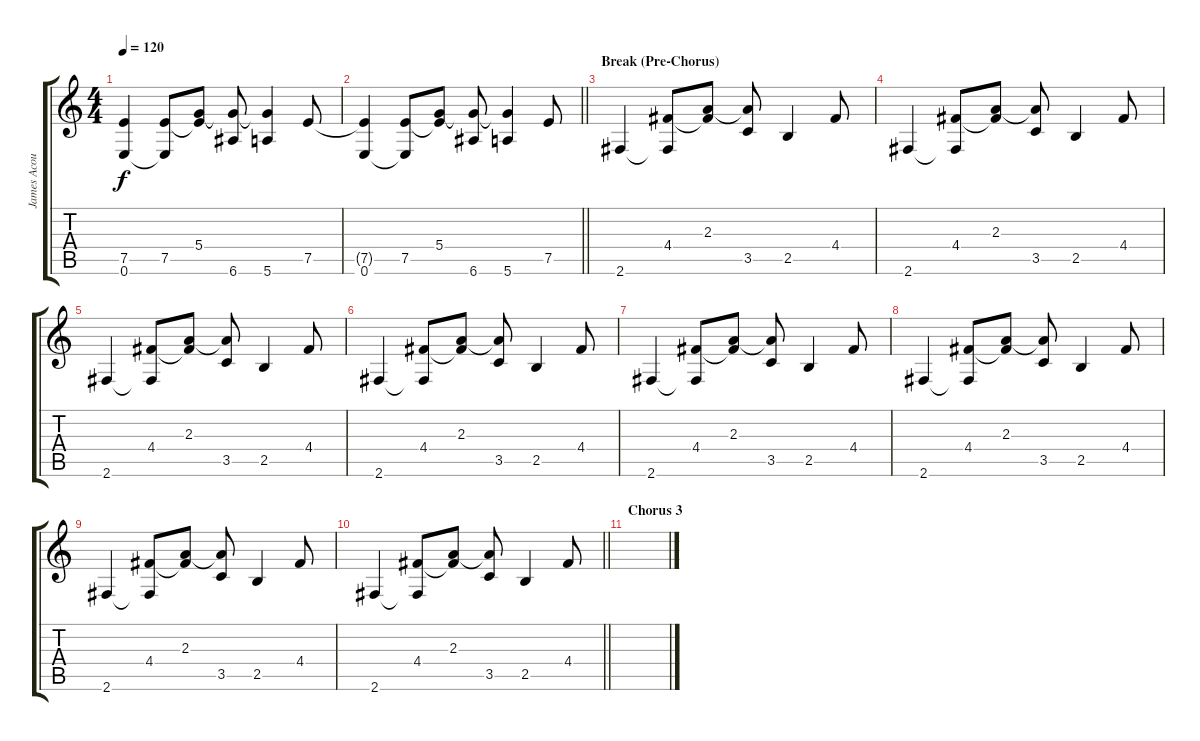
\track ("James Acoustic 1" "James Acou") {instrument acousticguitarsteel}
\staff {score tabs}
\tuning (E4 B3 G3 D3 A2 E2) {hide}
\ts (4 4)
\tempo 120
\clef g2
\ks c
(7.5{t} 0.6).4{dy f} (7.5 0.6{t}).8 (5.4 7.5{t}).8 (5.4{t} 6.6).8 (5.4{t} 5.6).4 7.5.8 |
\barLineRight lightlight
(7.5{t} 0.6).4 (7.5 0.6{t}).8 (5.4 7.5{t}).8 (5.4{t} 6.6).8 (5.4{t} 5.6).4 7.5.8 |
\section ("" "Break (Pre-Chorus)")
2.6.4 (4.4 2.6{t}).8 (2.3 4.4{t}).8 (2.3{t} 3.5).8 2.5.4 4.4.8 |
2.6.4 (4.4 2.6{t}).8 (2.3 4.4{t}).8 (2.3{t} 3.5).8 2.5.4 4.4.8 |
2.6.4 (4.4 2.6{t}).8 (2.3 4.4{t}).8 (2.3{t} 3.5).8 2.5.4 4.4.8 |
2.6.4 (4.4 2.6{t}).8 (2.3 4.4{t}).8 (2.3{t} 3.5).8 2.5.4 4.4.8 |
2.6.4 (4.4 2.6{t}).8 (2.3 4.4{t}).8 (2.3{t} 3.5).8 2.5.4 4.4.8 |
2.6.4 (4.4 2.6{t}).8 (2.3 4.4{t}).8 (2.3{t} 3.5).8 2.5.4 4.4.8 |
2.6.4 (4.4 2.6{t}).8 (2.3 4.4{t}).8 (2.3{t} 3.5).8 2.5.4 4.4.8 |
\barLineRight lightlight
2.6.4 (4.4 2.6{t}).8 (2.3 4.4{t}).8 (2.3{t} 3.5).8 2.5.4 4.4.8 |
\section ("" "Chorus 3")
